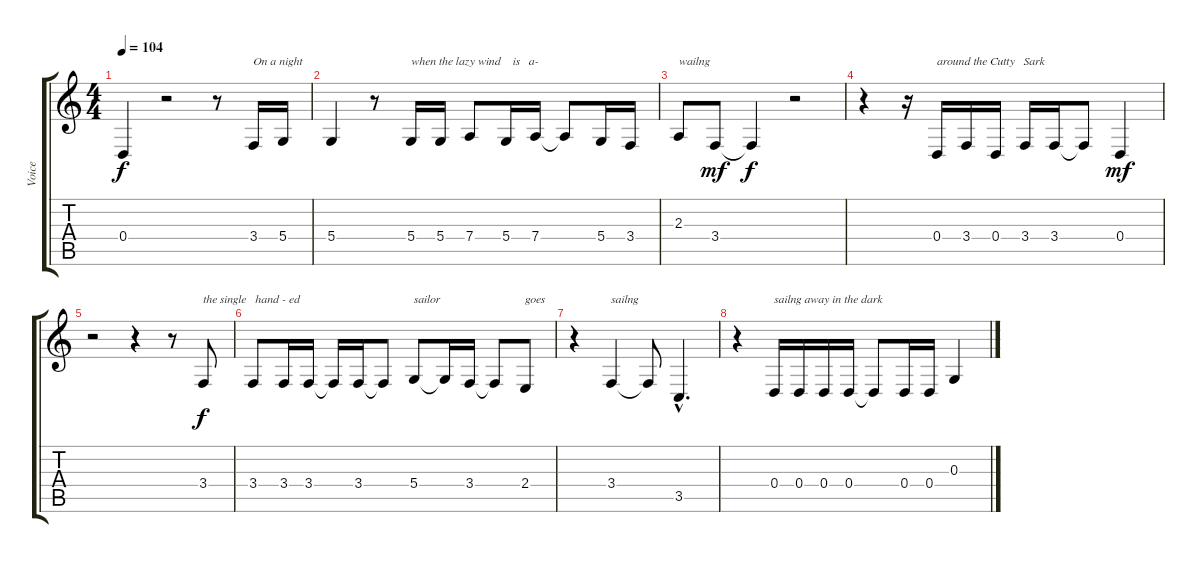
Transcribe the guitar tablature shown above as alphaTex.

\track ("Voice" "Voice") {instrument baritonesax}
\staff {score tabs}
\tuning (E4 B3 G3 D3 A2 E2) {hide}
\ts (4 4)
\tempo 104
\clef g2
\ks c
0.4{t}.4{dy f} r.2 r.8 3.4.16{txt "On a night"} 5.4.16 |
5.4.4 r.8 5.4.16{txt "when the lazy wind    is   a-"} 5.4.16 7.4.8 5.4.16 7.4.16 7.4{t}.8 5.4.16 3.4.16 |
2.3.8{txt "wailng"} 3.4.8{dy mf} 3.4{t}.4{dy f} r.2 |
r.4 r.16 0.4.16{txt "around the Cutty   Sark"} 3.4.16 0.4.16 3.4.16 3.4.16 3.4{t}.8 0.4.4{dy mf} |
r.2 r.4 r.8 3.4.8{txt "the single   hand - ed        " dy f} |
3.4.8 3.4.16 3.4.16 3.4{t}.16 3.4.16 3.4{t}.8 5.4.8{txt "sailor"} 5.4{t}.16 3.4.16 3.4{t}.8 2.4.8{txt "goes"} |
r.4 3.4.4{txt "sailng"} 3.4{t}.8 3.5{hac}.4{d} |
r.4 0.4.16{txt "sailng away in the dark"} 0.4.16 0.4.16 0.4.16 0.4{t}.8 0.4.16 0.4.16 0.3.4
